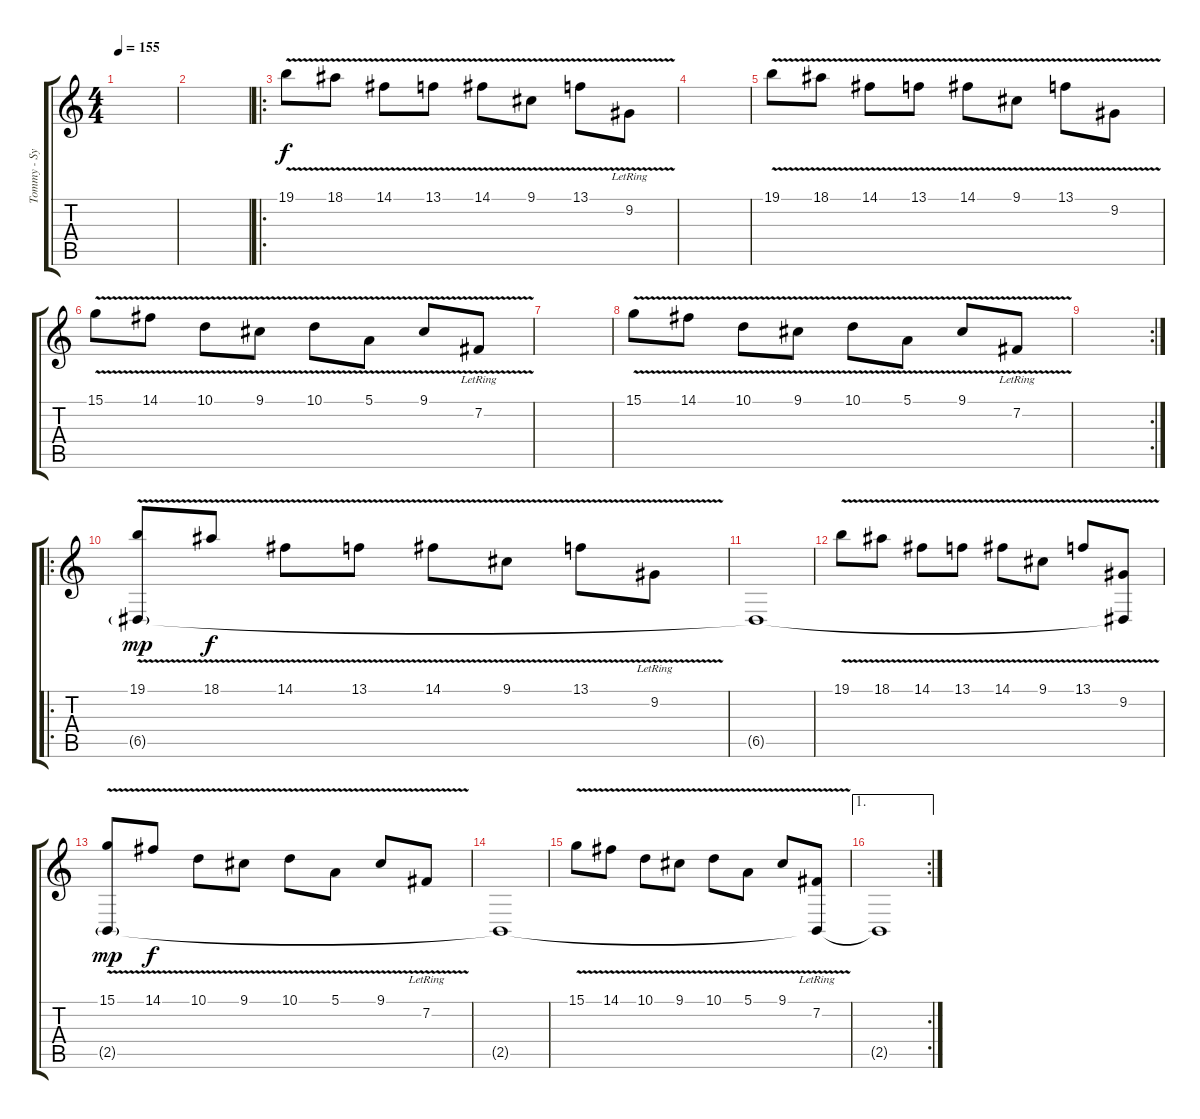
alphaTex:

\track ("Tommy - Synth" "Tommy - Sy") {instrument pad5bowed}
\staff {score tabs}
\tuning (E4 B3 G3 D3 A2 E2) {hide}
\ts (4 4)
\tempo 155
\clef g2
\ks c
|
|
\ro
19.1{v}.8 18.1{v}.8 14.1{v}.8 13.1{v}.8 14.1{v}.8 9.1{v}.8 13.1{v}.8 9.2{v lr}.8 |
|
19.1{v}.8 18.1{v}.8 14.1{v}.8 13.1{v}.8 14.1{v}.8 9.1{v}.8 13.1{v}.8 9.2{v}.8 |
15.1{v}.8 14.1{v}.8 10.1{v}.8 9.1{v}.8 10.1{v}.8 5.1{v}.8 9.1{v}.8 7.2{v lr}.8 |
|
15.1{v}.8 14.1{v}.8 10.1{v}.8 9.1{v}.8 10.1{v}.8 5.1{v}.8 9.1{v}.8 7.2{v lr}.8 |
\rc 2
|
\ro
(19.1{v} 6.5{g}).8{dy mp} 18.1{v}.8{dy f} 14.1{v}.8 13.1{v}.8 14.1{v}.8 9.1{v}.8 13.1{v}.8 9.2{v lr}.8 |
6.5{t}.1 |
19.1{v}.8 18.1{v}.8 14.1{v}.8 13.1{v}.8 14.1{v}.8 9.1{v}.8 13.1{v}.8 (9.2{v} 6.5{t}).8 |
(15.1{v} 2.5{g}).8{dy mp} 14.1{v}.8{dy f} 10.1{v}.8 9.1{v}.8 10.1{v}.8 5.1{v}.8 9.1{v}.8 7.2{v lr}.8 |
2.5{t}.1 |
15.1{v}.8 14.1{v}.8 10.1{v}.8 9.1{v}.8 10.1{v}.8 5.1{v}.8 9.1{v}.8 (7.2{v lr} 2.5{t}).8 |
\ae 1
\rc 2
2.5{t}.1
